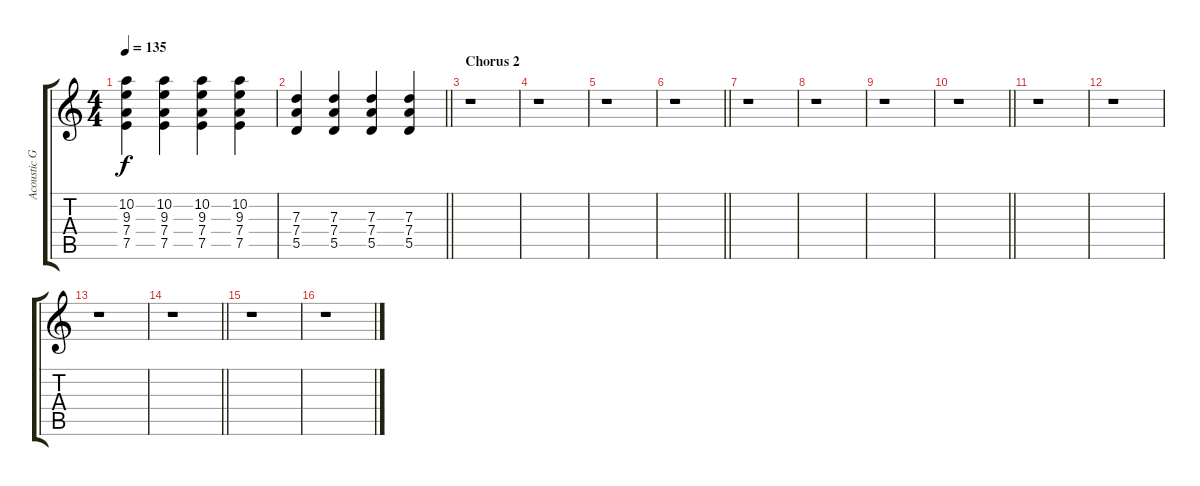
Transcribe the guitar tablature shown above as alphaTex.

\track ("Acoustic Guitar" "Acoustic G") {instrument acousticguitarsteel}
\staff {score tabs}
\tuning (E4 B3 G3 D3 A2 E2) {hide}
\ts (4 4)
\tempo 135
\clef g2
\ks c
(10.2 9.3 7.4 7.5).4{dy f} (10.2 9.3 7.4 7.5).4 (10.2 9.3 7.4 7.5).4 (10.2 9.3 7.4 7.5).4 |
\barLineRight lightlight
(7.3 7.4 5.5).4 (7.3 7.4 5.5).4 (7.3 7.4 5.5).4 (7.3 7.4 5.5).4 |
\section ("" "Chorus 2")
r.1 |
r.1 |
r.1 |
\barLineRight lightlight
r.1 |
r.1 |
r.1 |
r.1 |
\barLineRight lightlight
r.1 |
r.1 |
r.1 |
r.1 |
\barLineRight lightlight
r.1 |
r.1 |
r.1
